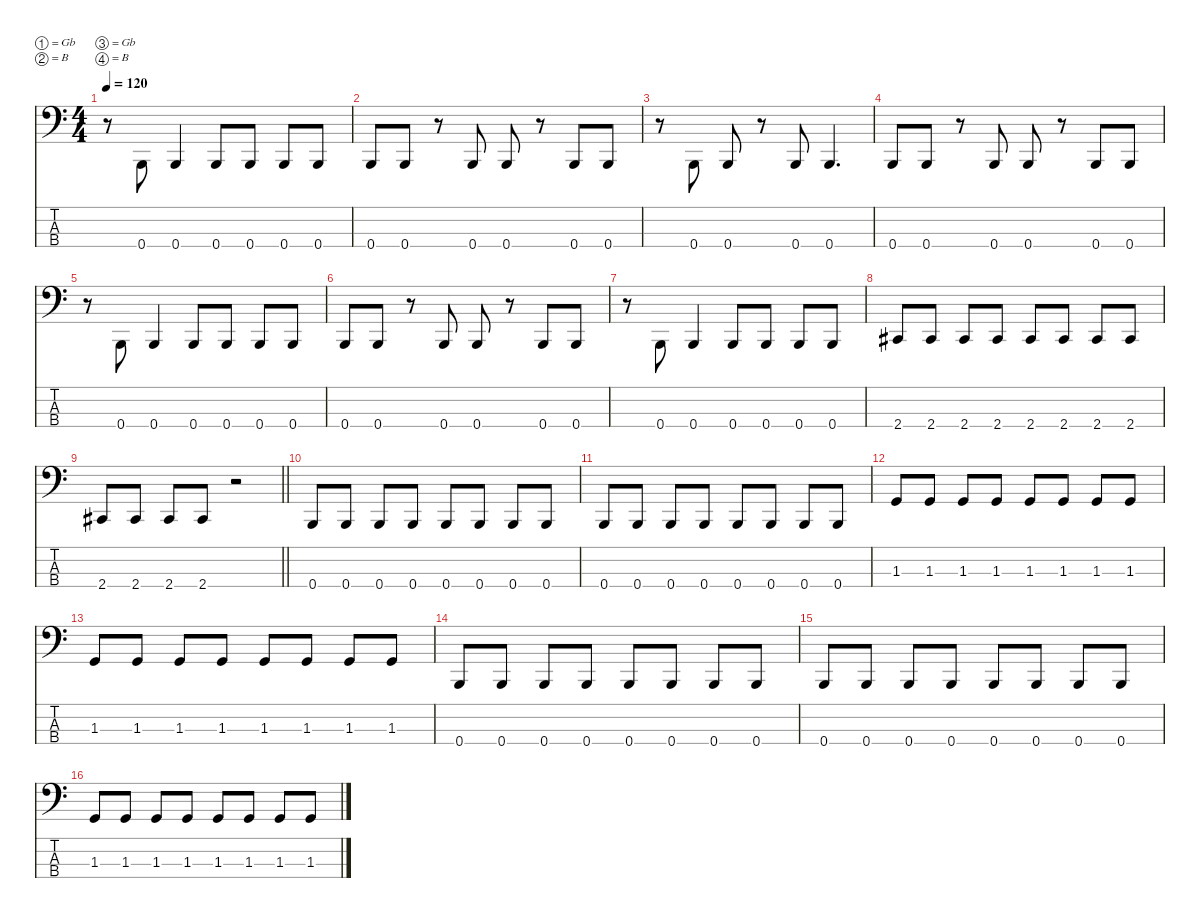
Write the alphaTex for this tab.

\defaultSystemsLayout 4
\hideDynamics
\bracketExtendMode nobrackets
\singleTrackTrackNamePolicy hidden
\multiTrackTrackNamePolicy hidden
\firstSystemTrackNameMode fullname
\firstSystemTrackNameOrientation horizontal
\otherSystemsTrackNameOrientation horizontal
\track ("Bass" "el.bs.") {instrument electricbassfinger}
\staff {score tabs}
\tuning (Gb2 B1 Gb1 B0)
\ts (4 4)
\tempo 120
\clef f4
\ks c
r.8{dy f beam Down} 0.4.8{beam Up} 0.4.4{beam Up} 0.4.8{beam Up} 0.4.8{beam Up} 0.4.8{beam Up} 0.4.8{beam Up} |
0.4.8{beam Up} 0.4.8{beam Up} r.8{beam Up} 0.4.8{beam Up} 0.4.8{beam Up} r.8{beam Up} 0.4.8{beam Up} 0.4.8{beam Up} |
r.8{beam Down} 0.4.8{beam Up} 0.4.8{beam Up} r.8{beam Up} 0.4.8{beam Up} 0.4.4{d beam Up} |
0.4.8{beam Up} 0.4.8{beam Up} r.8{beam Up} 0.4.8{beam Up} 0.4.8{beam Up} r.8{beam Up} 0.4.8{beam Up} 0.4.8{beam Up} |
r.8{beam Down} 0.4.8{beam Up} 0.4.4{beam Up} 0.4.8{beam Up} 0.4.8{beam Up} 0.4.8{beam Up} 0.4.8{beam Up} |
0.4.8{beam Up} 0.4.8{beam Up} r.8{beam Up} 0.4.8{beam Up} 0.4.8{beam Up} r.8{beam Up} 0.4.8{beam Up} 0.4.8{beam Up} |
r.8{beam Down} 0.4.8{beam Up} 0.4.4{beam Up} 0.4.8{beam Up} 0.4.8{beam Up} 0.4.8{beam Up} 0.4.8{beam Up} |
2.4{acc #}.8{beam Up} 2.4{acc #}.8{beam Up} 2.4{acc #}.8{beam Up} 2.4{acc #}.8{beam Up} 2.4{acc #}.8{beam Up} 2.4{acc #}.8{beam Up} 2.4{acc #}.8{beam Up} 2.4{acc #}.8{beam Up} |
\barLineRight lightlight
2.4{acc #}.8{beam Up} 2.4{acc #}.8{beam Up} 2.4{acc #}.8{beam Up} 2.4{acc #}.8{beam Up} r.2{beam Up} |
0.4.8{beam Up} 0.4.8{beam Up} 0.4.8{beam Up} 0.4.8{beam Up} 0.4.8{beam Up} 0.4.8{beam Up} 0.4.8{beam Up} 0.4.8{beam Up} |
0.4.8{beam Up} 0.4.8{beam Up} 0.4.8{beam Up} 0.4.8{beam Up} 0.4.8{beam Up} 0.4.8{beam Up} 0.4.8{beam Up} 0.4.8{beam Up} |
1.3.8{beam Up} 1.3.8{beam Up} 1.3.8{beam Up} 1.3.8{beam Up} 1.3.8{beam Up} 1.3.8{beam Up} 1.3.8{beam Up} 1.3.8{beam Up} |
1.3.8{beam Up} 1.3.8{beam Up} 1.3.8{beam Up} 1.3.8{beam Up} 1.3.8{beam Up} 1.3.8{beam Up} 1.3.8{beam Up} 1.3.8{beam Up} |
0.4.8{beam Up} 0.4.8{beam Up} 0.4.8{beam Up} 0.4.8{beam Up} 0.4.8{beam Up} 0.4.8{beam Up} 0.4.8{beam Up} 0.4.8{beam Up} |
0.4.8{beam Up} 0.4.8{beam Up} 0.4.8{beam Up} 0.4.8{beam Up} 0.4.8{beam Up} 0.4.8{beam Up} 0.4.8{beam Up} 0.4.8{beam Up} |
1.3.8{beam Up} 1.3.8{beam Up} 1.3.8{beam Up} 1.3.8{beam Up} 1.3.8{beam Up} 1.3.8{beam Up} 1.3.8{beam Up} 1.3.8{beam Up}
